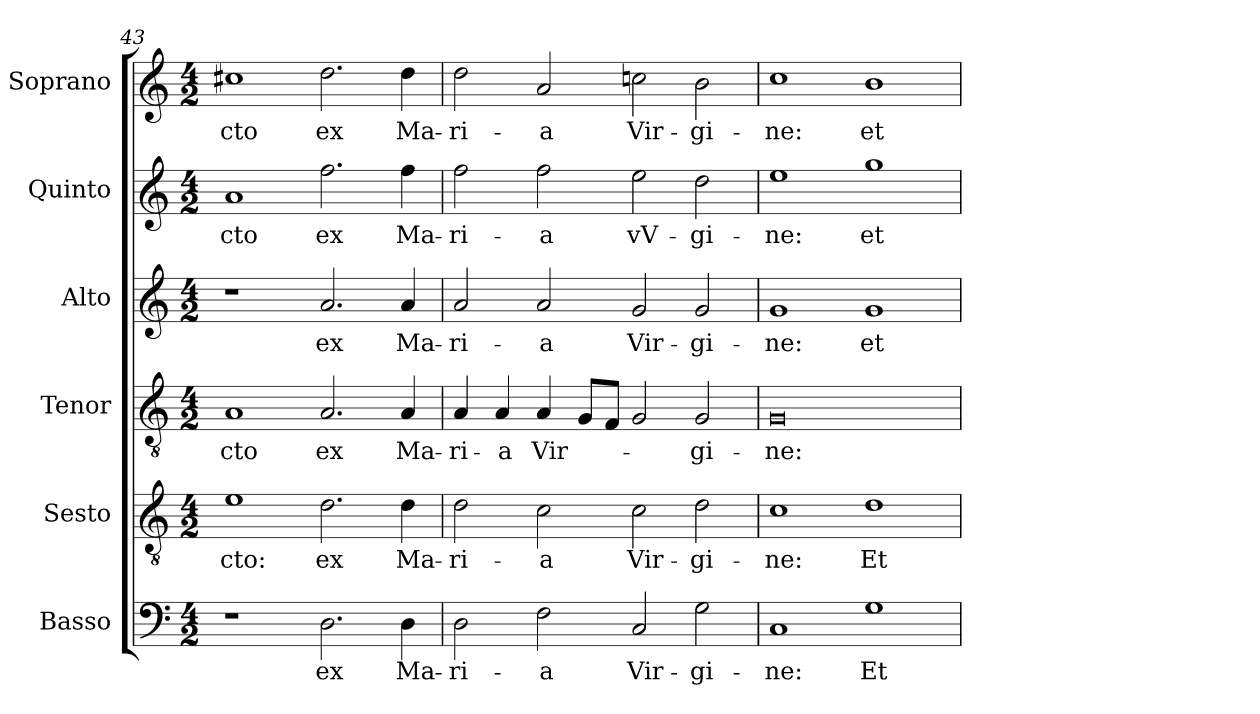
**kern	**text	**kern	**text	**kern	**text	**kern	**text	**kern	**text	**kern	**text
*part6	*part6	*part5	*part5	*part4	*part4	*part3	*part3	*part2	*part2	*part1	*part1
*staff6	*staff6	*staff5	*staff5	*staff4	*staff4	*staff3	*staff3	*staff2	*staff2	*staff1	*staff1
*I"Basso	*	*I"Sesto	*	*I"Tenor	*	*I"Alto	*	*I"Quinto	*	*I"Soprano	*
*	*	*I'T.	*	*I'T.	*	*I'A.	*	*	*	*I'Sop.	*
*clefF4	*	*clefGv2	*	*clefGv2	*	*clefG2	*	*clefG2	*	*clefG2	*
*	*	*ITrd7c12	*	*ITrd7c12	*	*	*	*	*	*	*
*k[]	*	*k[]	*	*k[]	*	*k[]	*	*k[]	*	*k[]	*
*C:	*	*C:	*	*C:	*	*C:	*	*C:	*	*C:	*
*M4/2	*	*M4/2	*	*M4/2	*	*M4/2	*	*M4/2	*	*M4/2	*
=43	=43	=43	=43	=43	=43	=43	=43	=43	=43	=43	=43
!	!	!	!LO:LY:b:color=#000000	!	!	!	!	!	!	!	!
!	!	!	!	!	!LO:LY:b:color=#000000	!	!	!	!	!	!
!	!	!	!	!	!	!	!	!	!LO:LY:b:color=#000000	!	!
!	!	!	!	!	!	!	!	!	!	!	!LO:LY:b:color=#000000
1r	.	1Ei	-cto:	1AAi	-cto	1r	.	1ai	-cto	1cc#Xi	-cto
!	!LO:LY:b:color=#000000	!	!	!	!	!	!	!	!	!	!
!	!	!	!LO:LY:b:color=#000000	!	!	!	!	!	!	!	!
!	!	!	!	!	!LO:LY:b:color=#000000	!	!	!	!	!	!
!	!	!	!	!	!	!	!LO:LY:b:color=#000000	!	!	!	!
!	!	!	!	!	!	!	!	!	!LO:LY:b:color=#000000	!	!
!	!	!	!	!	!	!	!	!	!	!	!LO:LY:b:color=#000000
2.Di\	ex	2.Di\	ex	2.AAi/	ex	2.ai/	ex	2.ffi\	ex	2.ddi\	ex
!	!LO:LY:b:color=#000000	!	!	!	!	!	!	!	!	!	!
!	!	!	!LO:LY:b:color=#000000	!	!	!	!	!	!	!	!
!	!	!	!	!	!LO:LY:b:color=#000000	!	!	!	!	!	!
!	!	!	!	!	!	!	!LO:LY:b:color=#000000	!	!	!	!
!	!	!	!	!	!	!	!	!	!LO:LY:b:color=#000000	!	!
!	!	!	!	!	!	!	!	!	!	!	!LO:LY:b:color=#000000
4Di\	Ma-	4Di\	Ma-	4AAi/	Ma-	4ai/	Ma-	4ffi\	Ma-	4ddi\	Ma-
!!LO:PB:g=z
=44	=44	=44	=44	=44	=44	=44	=44	=44	=44	=44	=44
!	!LO:LY:b:color=#000000	!	!	!	!	!	!	!	!	!	!
!	!	!	!LO:LY:b:color=#000000	!	!	!	!	!	!	!	!
!	!	!	!	!	!LO:LY:b:color=#000000	!	!	!	!	!	!
!	!	!	!	!	!	!	!LO:LY:b:color=#000000	!	!	!	!
!	!	!	!	!	!	!	!	!	!LO:LY:b:color=#000000	!	!
!	!	!	!	!	!	!	!	!	!	!	!LO:LY:b:color=#000000
2Di\	-ri-	2Di\	-ri-	4AAi/	-ri-	2ai/	-ri-	2ffi\	-ri-	2ddi\	-ri-
!	!	!	!	!	!LO:LY:b:color=#000000	!	!	!	!	!	!
.	.	.	.	4AAi/	-a	.	.	.	.	.	.
!	!LO:LY:b:color=#000000	!	!	!	!	!	!	!	!	!	!
!	!	!	!LO:LY:b:color=#000000	!	!	!	!	!	!	!	!
!	!	!	!	!	!LO:LY:b:color=#000000	!	!	!	!	!	!
!	!	!	!	!	!	!	!LO:LY:b:color=#000000	!	!	!	!
!	!	!	!	!	!	!	!	!	!LO:LY:b:color=#000000	!	!
!	!	!	!	!	!	!	!	!	!	!	!LO:LY:b:color=#000000
2Fi\	-a	2Ci\	-a	4AAi/	Vir-	2ai/	-a	2ffi\	-a	2ai/	-a
.	.	.	.	8GGi/L	.	.	.	.	.	.	.
.	.	.	.	8FFi/J	.	.	.	.	.	.	.
!	!LO:LY:b:color=#000000	!	!	!	!	!	!	!	!	!	!
!	!	!	!LO:LY:b:color=#000000	!	!	!	!	!	!	!	!
!	!	!	!	!	!	!	!LO:LY:b:color=#000000	!	!	!	!
!	!	!	!	!	!	!	!	!	!LO:LY:b:color=#000000	!	!
!	!	!	!	!	!	!	!	!	!	!	!LO:LY:b:color=#000000
2Ci/	Vir-	2Ci\	Vir-	2GGi/	.	2gi/	Vir-	2eei\	vV-	2ccni\	Vir-
!	!LO:LY:b:color=#000000	!	!	!	!	!	!	!	!	!	!
!	!	!	!LO:LY:b:color=#000000	!	!	!	!	!	!	!	!
!	!	!	!	!	!LO:LY:b:color=#000000	!	!	!	!	!	!
!	!	!	!	!	!	!	!LO:LY:b:color=#000000	!	!	!	!
!	!	!	!	!	!	!	!	!	!LO:LY:b:color=#000000	!	!
!	!	!	!	!	!	!	!	!	!	!	!LO:LY:b:color=#000000
2Gi\	-gi-	2Di\	-gi-	2GGi/	-gi-	2gi/	-gi-	2ddi\	-gi-	2bi\	-gi-
=45	=45	=45	=45	=45	=45	=45	=45	=45	=45	=45	=45
!	!LO:LY:b:color=#000000	!	!	!	!	!	!	!	!	!	!
!	!	!	!LO:LY:b:color=#000000	!	!	!	!	!	!	!	!
!	!	!	!	!	!LO:LY:b:color=#000000	!	!	!	!	!	!
!	!	!	!	!	!	!	!LO:LY:b:color=#000000	!	!	!	!
!	!	!	!	!	!	!	!	!	!LO:LY:b:color=#000000	!	!
!	!	!	!	!	!	!	!	!	!	!	!LO:LY:b:color=#000000
1Ci	-ne:	1Ci	-ne:	0GGi	-ne:	1gi	-ne:	1eei	-ne:	1cci	-ne:
!	!LO:LY:b:color=#000000	!	!	!	!	!	!	!	!	!	!
!	!	!	!LO:LY:b:color=#000000	!	!	!	!	!	!	!	!
!	!	!	!	!	!	!	!LO:LY:b:color=#000000	!	!	!	!
!	!	!	!	!	!	!	!	!	!LO:LY:b:color=#000000	!	!
!	!	!	!	!	!	!	!	!	!	!	!LO:LY:b:color=#000000
1Gi	Et	1Di	Et	.	.	1gi	et	1ggi	et	1bi	et
=	=	=	=	=	=	=	=	=	=	=	=
*-	*-	*-	*-	*-	*-	*-	*-	*-	*-	*-	*-
